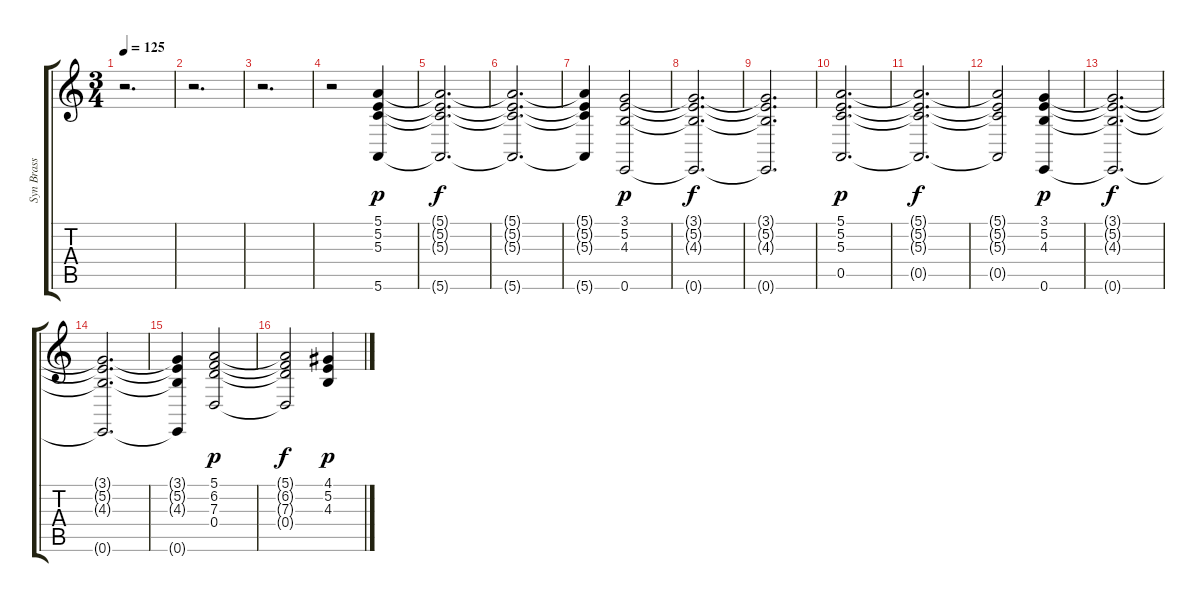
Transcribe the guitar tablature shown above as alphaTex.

\track ("Syn Brass" "Syn Brass") {instrument synthstrings1}
\staff {score tabs}
\tuning (E4 B3 G3 D3 A2 E2) {hide}
\ts (3 4)
\tempo 125
\clef g2
\ks c
r.2{d dy p} |
r.2{d} |
r.2{d} |
r.2 (5.1 5.2 5.3 5.6).4 |
(5.1{t} 5.2{t} 5.3{t} 5.6{t}).2{d dy f} |
(5.1{t} 5.2{t} 5.3{t} 5.6{t}).2{d} |
(5.1{t} 5.2{t} 5.3{t} 5.6{t}).4 (3.1 5.2 4.3 0.6).2{dy p} |
(3.1{t} 5.2{t} 4.3{t} 0.6{t}).2{d dy f} |
(3.1{t} 5.2{t} 4.3{t} 0.6{t}).2{d} |
(5.1 5.2 5.3 0.5).2{d dy p} |
(5.1{t} 5.2{t} 5.3{t} 0.5{t}).2{d dy f} |
(5.1{t} 5.2{t} 5.3{t} 0.5{t}).2 (3.1 5.2 4.3 0.6).4{dy p} |
(3.1{t} 5.2{t} 4.3{t} 0.6{t}).2{d dy f} |
(3.1{t} 5.2{t} 4.3{t} 0.6{t}).2{d} |
(3.1{t} 5.2{t} 4.3{t} 0.6{t}).4 (5.1 6.2 7.3 0.4).2{dy p} |
(5.1{t} 6.2{t} 7.3{t} 0.4{t}).2{dy f} (4.1 5.2 4.3).4{dy p}
